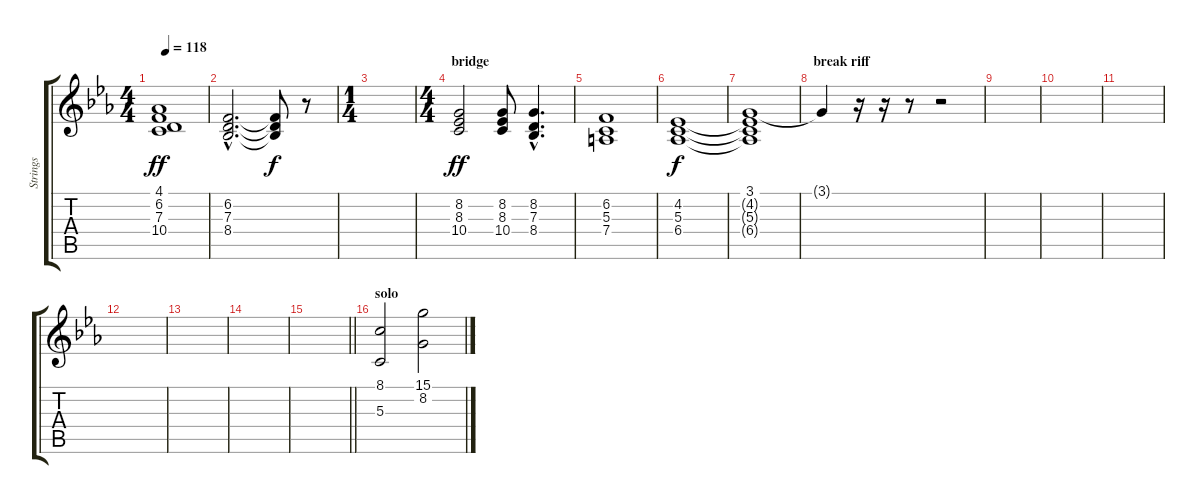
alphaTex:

\track ("Strings" "Strings") {instrument stringensemble1}
\staff {score tabs}
\tuning (E4 B3 G3 D3 A2 E2) {hide}
\ts (4 4)
\tempo 118
\clef g2
\ks cminor
(4.1 6.2 7.3 10.4).1{dy ff} |
(6.2{hac} 7.3{hac} 8.4{hac}).2{d} (6.2{t} 7.3{t} 8.4{t}).8{dy f} r.8 |
\ts (1 4)
|
\ts (4 4)
\section ("" "bridge")
(8.2 8.3 10.4).2{dy ff} (8.2 8.3 10.4).8 (8.2{hac} 7.3{hac} 8.4{hac}).4{d} |
(6.2 5.3 7.4).1 |
(4.2 5.3 6.4).1{dy f} |
(3.1 4.2{t} 5.3{t} 6.4{t}).1 |
\section ("" "break riff")
3.1{t}.4 r.16 r.16 r.8 r.2 |
|
|
|
|
|
|
\barLineRight lightlight
|
\section ("" "solo")
(8.1 5.3).2 (15.1 8.2).2
